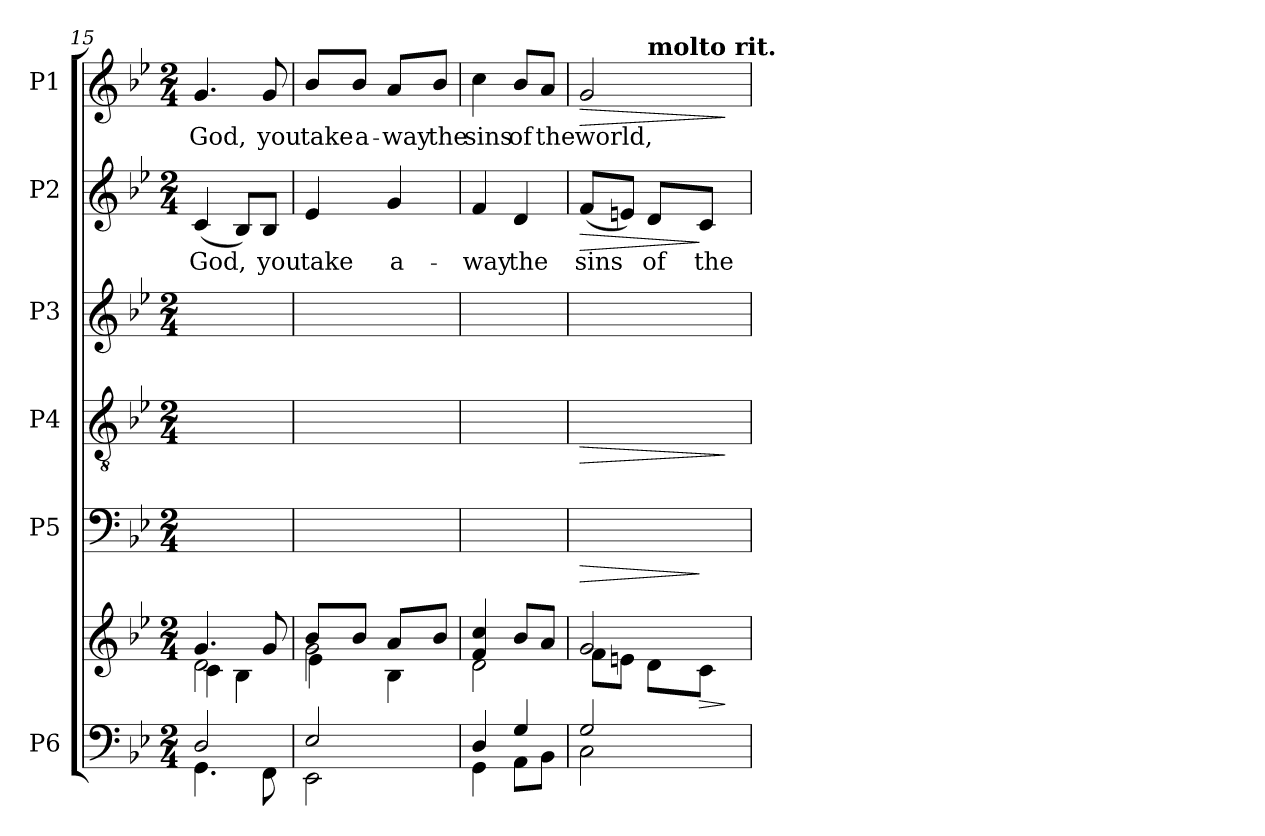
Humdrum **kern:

**kern	**kern	**dynam	**kern	**text	**dynam	**kern	**text	**dynam	**kern	**kern	**text	**dynam	**kern	**text	**dynam
*part6	*part6	*part6	*part5	*part5	*part5	*part4	*part4	*part4	*part3	*part2	*part2	*part2	*part1	*part1	*part1
*staff7	*staff6	*staff6/7	*staff5	*staff5	*staff5	*staff4	*staff4	*staff4	*staff3	*staff2	*staff2	*staff2	*staff1	*staff1	*staff1
*I"P6	*	*	*I"P5	*	*	*I"P4	*	*	*I"P3	*I"P2	*	*	*I"P1	*	*
*clefF4	*clefG2	*	*clefF4	*	*	*clefGv2	*	*	*clefG2	*clefG2	*	*	*clefG2	*	*
*	*	*	*	*	*	*ITrd7c12	*	*	*	*	*	*	*	*	*
*k[b-e-]	*k[b-e-]	*	*k[b-e-]	*	*	*k[b-e-]	*	*	*k[b-e-]	*k[b-e-]	*	*	*k[b-e-]	*	*
*g:	*g:	*	*g:	*	*	*g:	*	*	*g:	*g:	*	*	*g:	*	*
*M2/4	*M2/4	*	*M2/4	*	*	*M2/4	*	*	*M2/4	*M2/4	*	*	*M2/4	*	*
=15	=15	=15	=15	=15	=15	=15	=15	=15	=15	=15	=15	=15	=15	=15	=15
*^	*^	*	*	*	*	*	*	*	*	*	*	*	*	*	*
*	*	*	*^	*	*	*	*	*	*	*	*	*	*	*	*	*	*
!	!	!	!	!	!	!	!LO:LY:b:color=#000000	!	!	!	!	!	!	!	!	!	!	!
!	!	!	!	!	!	!	!	!	!	!LO:LY:b:color=#000000	!	!LO:N:vis=1	!	!	!	!	!	!
!	!	!	!	!	!	!	!	!	!	!	!	!	!	!LO:LY:b:color=#000000	!	!	!	!
!	!	!	!	!	!	!	!	!	!	!	!	!	!	!	!	!	!LO:LY:b:color=#000000	!
2Di/	4.GGi\	4.gi/	2di\	4ci\	.	(4Ci/yy	God,	.	4.GGi/yy	God,	.	2ryy	(4ci/	God,	.	4.gi/	God,	.
.	.	.	.	4B-i\	.	8BB-i/Lyy)	.	.	.	.	.	.	8B-i/L)	.	.	.	.	.
!	!	!	!	!	!	!	!LO:LY:b:color=#000000	!	!	!	!	!	!	!	!	!	!	!
!	!	!	!	!	!	!	!	!	!	!LO:LY:b:color=#000000	!	!	!	!	!	!	!	!
!	!	!	!	!	!	!	!	!	!	!	!	!	!	!LO:LY:b:color=#000000	!	!	!	!
!	!	!	!	!	!	!	!	!	!	!	!	!	!	!	!	!	!LO:LY:b:color=#000000	!
.	8FFi\	8gi/	.	.	.	8BB-i/Jyy	you	.	8GGi/yy	you	.	.	8B-i/J	you	.	8gi/	you	.
=16	=16	=16	=16	=16	=16	=16	=16	=16	=16	=16	=16	=16	=16	=16	=16	=16	=16	=16
!	!	!	!	!	!	!	!LO:LY:b:color=#000000	!	!	!	!	!	!	!	!	!	!	!
!	!	!	!	!	!	!	!	!	!	!LO:LY:b:color=#000000	!	!LO:N:vis=1	!	!	!	!	!	!
!	!	!	!	!	!	!	!	!	!	!	!	!	!	!LO:LY:b:color=#000000	!	!	!	!
!	!	!	!	!	!	!	!	!	!	!	!	!	!	!	!	!	!LO:LY:b:color=#000000	!
2E-i/	2EE-i\	8b-i/L	2gi\	4e-i\	.	4E-i\yy	take	.	8BB-i\Lyy	take	.	2ryy	4e-i/	take	.	8b-i/L	take	.
!	!	!	!	!	!	!	!	!	!	!LO:LY:b:color=#000000	!	!	!	!	!	!	!	!
!	!	!	!	!	!	!	!	!	!	!	!	!	!	!	!	!	!LO:LY:b:color=#000000	!
.	.	8b-i/J	.	.	.	.	.	.	8BB-i\Jyy	a-	.	.	.	.	.	8b-i/J	a-	.
!	!	!	!	!	!	!	!LO:LY:b:color=#000000	!	!	!	!	!	!	!	!	!	!	!
!	!	!	!	!	!	!	!	!	!	!LO:LY:b:color=#000000	!	!	!	!	!	!	!	!
!	!	!	!	!	!	!	!	!	!	!	!	!	!	!LO:LY:b:color=#000000	!	!	!	!
!	!	!	!	!	!	!	!	!	!	!	!	!	!	!	!	!	!LO:LY:b:color=#000000	!
.	.	8ai/L	.	4B-i\	.	4Gi\yy	a-	.	8AAi/Lyy	-way	.	.	4gi/	a-	.	8ai/L	-way	.
!	!	!	!	!	!	!	!	!	!	!LO:LY:b:color=#000000	!	!	!	!	!	!	!	!
!	!	!	!	!	!	!	!	!	!	!	!	!	!	!	!	!	!LO:LY:b:color=#000000	!
.	.	8b-i/J	.	.	.	.	.	.	8BB-i/Jyy	the	.	.	.	.	.	8b-i/J	the	.
*	*	*	*v	*v	*	*	*	*	*	*	*	*	*	*	*	*	*	*
!!LO:LB:g=z
=17	=17	=17	=17	=17	=17	=17	=17	=17	=17	=17	=17	=17	=17	=17	=17	=17	=17
!	!	!	!	!	!	!LO:LY:b:color=#000000	!	!	!	!	!	!	!	!	!	!	!
!	!	!	!	!	!	!	!	!	!LO:LY:b:color=#000000	!	!LO:N:vis=1	!	!	!	!	!	!
!	!	!	!	!	!	!	!	!	!	!	!	!	!LO:LY:b:color=#000000	!	!	!	!
!	!	!	!	!	!	!	!	!	!	!	!	!	!	!	!	!LO:LY:b:color=#000000	!
4Di/	4GGi\	4fi/ 4cci	2di\	.	4Fi\yy	-way	.	4Ci\yy	sins	.	2ryy	4fi/	-way	.	4cci\	sins	.
!	!	!	!	!	!	!LO:LY:b:color=#000000	!	!	!	!	!	!	!	!	!	!	!
!	!	!	!	!	!	!	!	!	!LO:LY:b:color=#000000	!	!	!	!	!	!	!	!
!	!	!	!	!	!	!	!	!	!	!	!	!	!LO:LY:b:color=#000000	!	!	!	!
!	!	!	!	!	!	!	!	!	!	!	!	!	!	!	!	!LO:LY:b:color=#000000	!
4Gi/	8AAi\L	8b-i/L	.	.	4Di\yy	the	.	8BB-i/Lyy	of	.	.	4di/	the	.	8b-i/L	of	.
!	!	!	!	!	!	!	!	!	!LO:LY:b:color=#000000	!	!	!	!	!	!	!	!
!	!	!	!	!	!	!	!	!	!	!	!	!	!	!	!	!LO:LY:b:color=#000000	!
.	8BB-i\J	8ai/J	.	.	.	.	.	8AAi/Jyy	the	.	.	.	.	.	8ai/J	the	.
=18	=18	=18	=18	=18	=18	=18	=18	=18	=18	=18	=18	=18	=18	=18	=18	=18	=18
!	!	!	!	!	!	!LO:LY:b:color=#000000	!LO:HP:b	!	!	!	!	!	!	!	!	!	!
!	!	!	!	!	!	!	!	!	!LO:LY:b:color=#000000	!LO:HP:b	!LO:N:vis=1	!	!	!	!	!	!
!	!	!	!	!	!	!	!	!	!	!	!	!	!LO:LY:b:color=#000000	!LO:HP:b	!	!	!
!	!	!	!	!	!	!	!	!	!	!	!	!	!	!	!	!LO:LY:b:color=#000000	!LO:HP:b
*	*	*	*	*	*	*	*	*	*	*	*	*	*	*	*^	*	*
2Gi/	2Ci\	2gi/	8fi\L	.	(8Fi\Lyy	sins	>	2GGi/yy	world,	>	2ryy	(8fi/L	sins	>	2gi/	4ryy	world,	>
.	.	.	8eni\J	.	8Eni\Jyy)	.	.	.	.	.	.	8eni/J)	.	.	.	.	.	.
!	!	!	!	!	!	!LO:LY:b:color=#000000	!	!	!	!	!	!	!	!	!	!	!	!
!	!	!	!	!	!	!	!	!	!	!	!	!	!	!	!	!LO:TX:a:B:t=molto rit.	!	!
!	!	!	!	!	!	!	!	!	!	!	!	!	!LO:LY:b:color=#000000	!	!	!	!	!
.	.	.	8di\L	.	8Di/Lyy	of	.	.	.	.	.	8di/L	of	.	.	4ryy	.	.
!	!	!	!	!LO:HP:b	!	!	!	!	!	!	!	!	!	!	!	!	!	!
!	!	!	!	!	!	!LO:LY:b:color=#000000	!	!	!	!	!	!	!	!	!	!	!	!
!	!	!	!	!	!	!	!	!	!	!	!	!	!LO:LY:b:color=#000000	!	!	!	!	!
.	.	.	8ci\J	>	8Ci/Jyy	the	]	.	.	.	.	8ci/J	the	]	.	.	.	.
*v	*v	*	*	*	*	*	*	*	*	*	*	*	*	*	*	*	*	*
*	*v	*v	*	*	*	*	*	*	*	*	*	*	*	*	*	*	*
.	.	]	.	.	.	.	.	]	.	.	.	.	.	.	.	]
*	*	*	*	*	*	*	*	*	*	*	*	*	*v	*v	*	*
=	=	=	=	=	=	=	=	=	=	=	=	=	=	=	=
*-	*-	*-	*-	*-	*-	*-	*-	*-	*-	*-	*-	*-	*-	*-	*-
